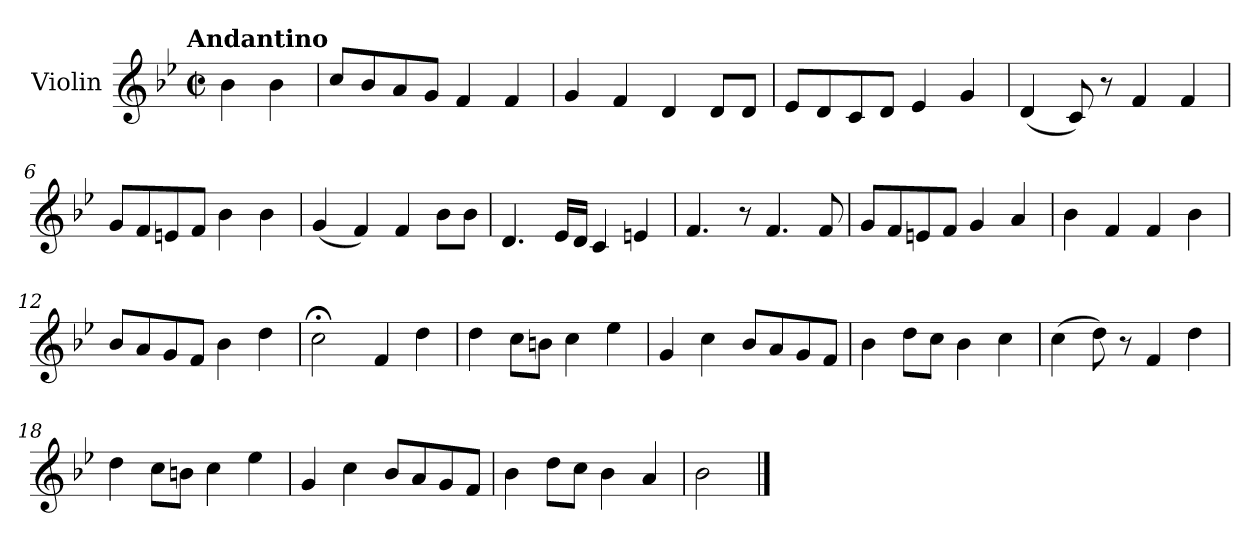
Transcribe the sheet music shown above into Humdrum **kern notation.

**kern
*part1
*staff1
*I"Violin
*I'Vln.
*clefG2
*k[b-e-]
!!LO:TX:omd:t=Andantino
*M2/2
*met(c|)
*MM94
=1
4b-\
4b-\
=2
8cc/L
8b-/
8a/
8g/J
4f/
4f/
=3
4g/
4f/
4d/
8d/L
8d/J
=4
8e-/L
8d/
8c/
8d/J
4e-/
4g/
=5
(<4d/
8c/)
8r
4f/
4f/
=6
8g/L
8f/
8en/
8f/J
4b-\
4b-\
!!LO:LB:g=z
=7
(<4g/
4f/)
4f/
8b-\L
8b-\J
=8
4.d/
16e-/LL
16d/JJ
4c/
4en/
=9
4.f/
8r
4.f/
8f/
=10
8g/L
8f/
8en/
8f/J
4g/
4a/
=11
4b-\
4f/
4f/
4b-\
!!LO:LB:g=z
=12
8b-/L
8a/
8g/
8f/J
4b-\
4dd\
=13
2cc;<\
4f/
4dd\
=14
4dd\
8cc\L
8bn\J
4cc\
4ee-\
=15
4g/
4cc\
8b-/L
8a/
8g/
8f/J
=16
4b-\
8dd\L
8cc\J
4b-\
4cc\
=17
(>4cc\
8dd\)
8r
4f/
4dd\
!!LO:LB:g=z
=18
4dd\
8cc\L
8bn\J
4cc\
4ee-\
=19
4g/
4cc\
8b-/L
8a/
8g/
8f/J
=20
4b-\
8dd\L
8cc\J
4b-\
4a/
=21
2b-\
==
*-
